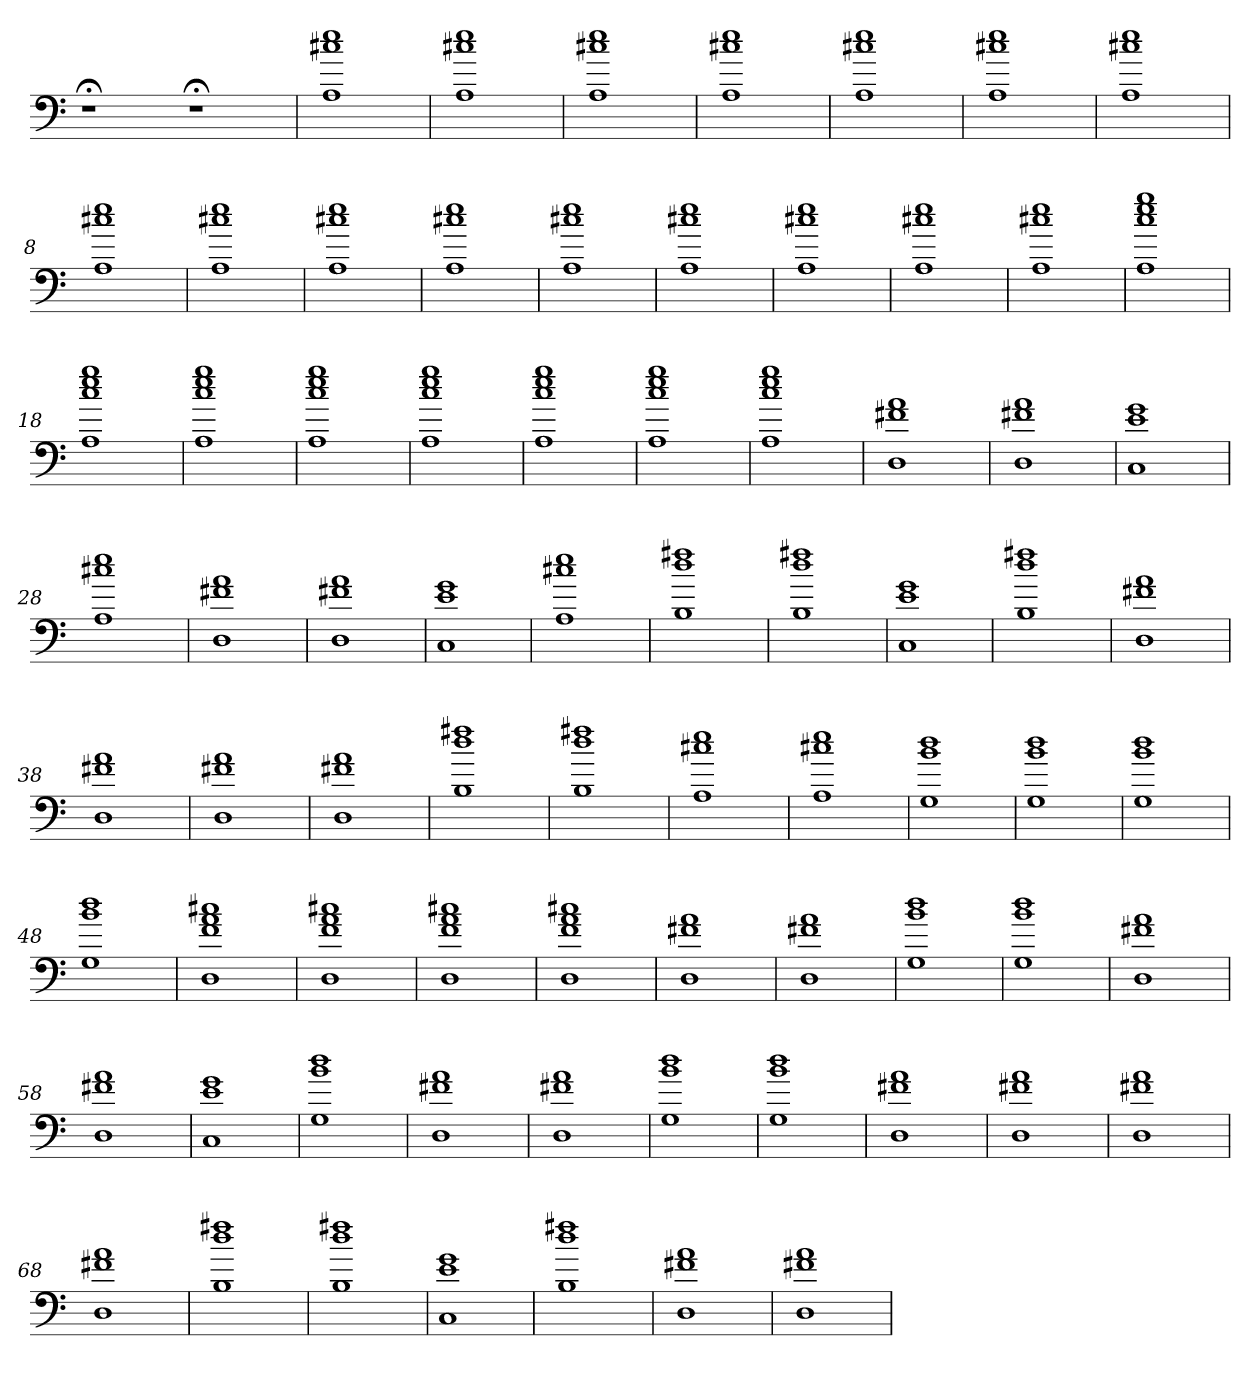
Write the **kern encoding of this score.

**kern
*part1
*staff1
=
1r;<
1r;<
=1
1A 1cc#X 1ee
=2
1A 1cc#X 1ee
=3
1A 1cc#X 1ee
=4
1A 1cc#X 1ee
=5
1A 1cc#X 1ee
=6
1A 1cc#X 1ee
=7
1A 1cc#X 1ee
=8
1A 1cc#X 1ee
=9
1A 1cc#X 1ee
=10
1A 1cc#X 1ee
=11
1A 1cc#X 1ee
=12
1A 1cc#X 1ee
=13
1A 1cc#X 1ee
=14
1A 1cc#X 1ee
=15
1A 1cc#X 1ee
=16
1A 1cc#X 1ee
=17
1A 1cc 1ee 1gg
=18
1A 1cc 1ee 1gg
=19
1A 1cc 1ee 1gg
=20
1A 1cc 1ee 1gg
=21
1A 1cc 1ee 1gg
=22
1A 1cc 1ee 1gg
=23
1A 1cc 1ee 1gg
=24
1A 1cc 1ee 1gg
=25
1D 1f#X 1a
=26
1D 1f#X 1a
=27
1C 1e 1g
=28
1A 1cc#X 1ee
=29
1D 1f#X 1a
=30
1D 1f#X 1a
=31
1C 1e 1g
=32
1A 1cc#X 1ee
=33
1B 1dd 1ff#X
=34
1B 1dd 1ff#X
=35
1C 1e 1g
=36
1B 1dd 1ff#X
=37
1D 1f#X 1a
=38
1D 1f#X 1a
=39
1D 1f#X 1a
=40
1D 1f#X 1a
=41
1B 1dd 1ff#X
=42
1B 1dd 1ff#X
=43
1A 1cc#X 1ee
=44
1A 1cc#X 1ee
=45
1G 1b 1dd
=46
1G 1b 1dd
=47
1G 1b 1dd
=48
1G 1b 1dd
=49
1D 1f 1a 1cc#X
=50
1D 1f 1a 1cc#X
=51
1D 1f 1a 1cc#X
=52
1D 1f 1a 1cc#X
=53
1D 1f#X 1a
=54
1D 1f#X 1a
=55
1G 1b 1dd
=56
1G 1b 1dd
=57
1D 1f#X 1a
=58
1D 1f#X 1a
=59
1C 1e 1g
=60
1G 1b 1dd
=61
1D 1f#X 1a
=62
1D 1f#X 1a
=63
1G 1b 1dd
=64
1G 1b 1dd
=65
1D 1f#X 1a
=66
1D 1f#X 1a
=67
1D 1f#X 1a
=68
1D 1f#X 1a
=69
1B 1dd 1ff#X
=70
1B 1dd 1ff#X
=71
1C 1e 1g
=72
1B 1dd 1ff#X
=73
1D 1f#X 1a
=74
1D 1f#X 1a
=
*-
